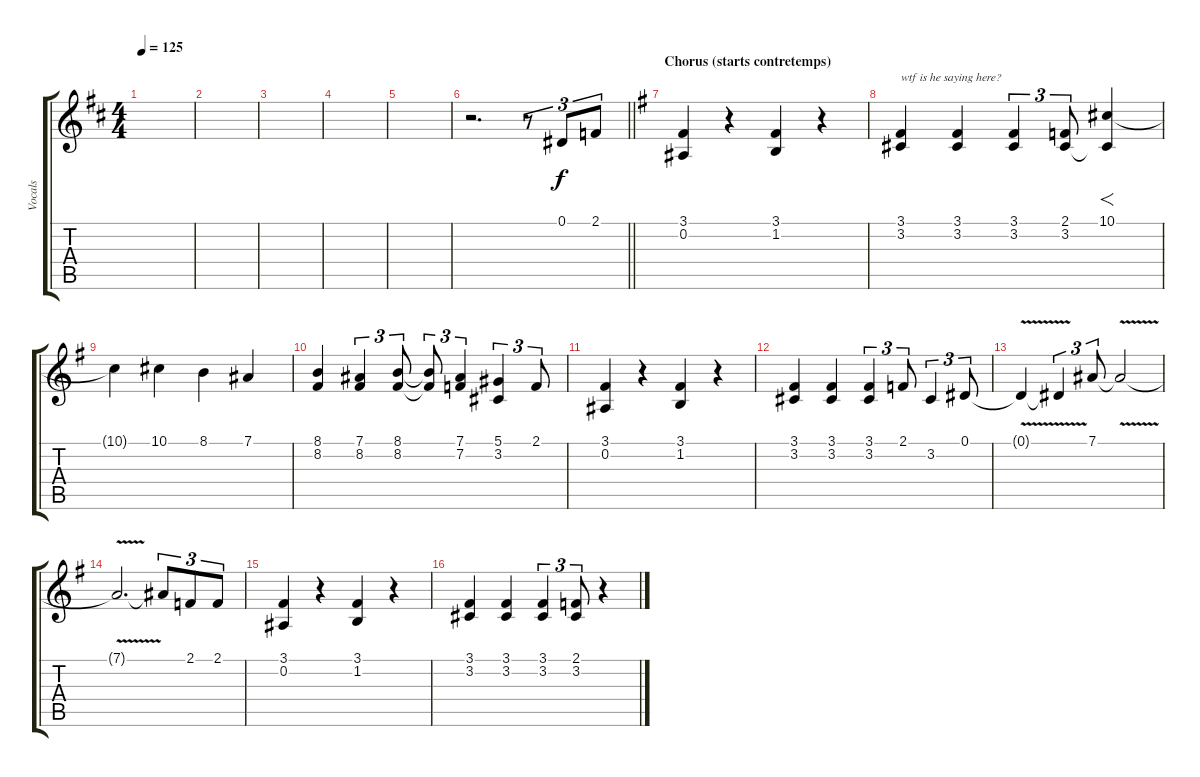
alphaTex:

\track ("Vocals" "Vocals") {instrument lead2sawtooth}
\staff {score tabs}
\tuning (Eb4 Bb3 Gb3 Db3 Ab2 Eb2) {hide}
\ts (4 4)
\tempo 125
\clef g2
\ks bminor
|
|
|
|
|
\barLineRight lightlight
r.2{d} r.8{tu (3 2)} 0.1.8{tu (3 2)} 2.1.8{tu (3 2)} |
\section ("" "Chorus (starts contretemps)")
\ks eminor
(3.1 0.2).4 r.4 (3.1 1.2).4 r.4 |
(3.1 3.2).4{txt "wtf is he saying here?"} (3.1 3.2).4 (3.1 3.2).4{tu (3 2)} (2.1 3.2).8{tu (3 2)} (10.1 3.2{t}).4{f} |
10.1{t}.4 10.1.4 8.1.4 7.1.4 |
(8.1 8.2).4 (7.1 8.2).4{tu (3 2)} (8.1 8.2).8{tu (3 2)} (8.1{t} 8.2{t}).8{tu (3 2)} (7.1 7.2).4{tu (3 2)} (5.1 3.2).4{tu (3 2)} 2.1.8{tu (3 2)} |
(3.1 0.2).4 r.4 (3.1 1.2).4 r.4 |
(3.1 3.2).4 (3.1 3.2).4 (3.1 3.2).4{tu (3 2)} 2.1.8{tu (3 2)} 3.2.4{tu (3 2)} 0.1.8{tu (3 2)} |
0.1{v t}.4 0.1{t}.4{tu (3 2)} 7.1.8{tu (3 2)} 7.1{v t}.2 |
7.1{t}.2{d} 7.1{t}.8{tu (3 2)} 2.1.8{tu (3 2)} 2.1.8{tu (3 2)} |
(3.1 0.2).4 r.4 (3.1 1.2).4 r.4 |
(3.1 3.2).4 (3.1 3.2).4 (3.1 3.2).4{tu (3 2)} (2.1 3.2).8{tu (3 2)} r.4
